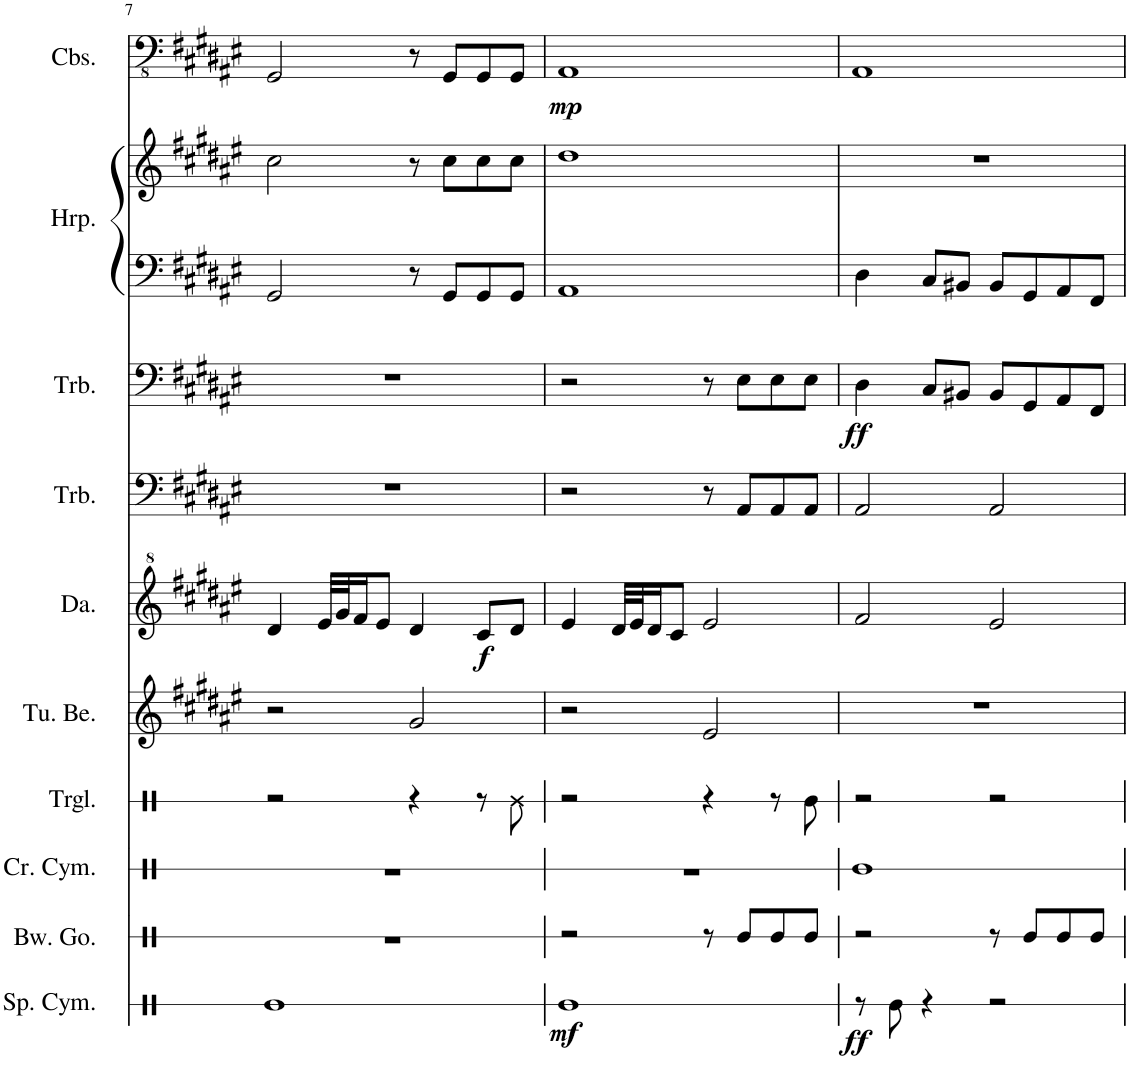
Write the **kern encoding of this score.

**kern	**dynam	**kern	**kern	**kern	**kern	**kern	**dynam	**kern	**kern	**dynam	**kern	**kern	**kern	**dynam
*part10	*part10	*part9	*part8	*part7	*part6	*part5	*part5	*part4	*part3	*part3	*part2	*part2	*part1	*part1
*staff11	*staff11	*staff10	*staff9	*staff8	*staff7	*staff6	*staff6	*staff5	*staff4	*staff4	*staff3	*staff2	*staff1	*staff1
*I"Splash Cymbal	*	*I"Bowl Gongs	*I"Crash Cymbal	*I"Triangle	*I"Tubular Bells	*I"Danso	*	*I"Trombone	*I"Trombone	*	*I"Harp	*	*I"Contrabasses	*
*I'Sp. Cym.	*	*I'Bw. Go.	*I'Cr. Cym.	*I'Trgl.	*I'Tu. Be.	*I'Da.	*	*I'Trb.	*I'Trb.	*	*I'Hrp.	*	*I'Cbs.	*
!!LO:PB:g=z
*clefX	*	*clefX	*clefX	*clefX	*clefG2	*clefG^2	*	*clefF4	*clefF4	*	*clefF4	*clefG2	*clefFv4	*
*	*	*	*	*	*	*	*	*Trd4c7	*Trd4c7	*	*	*	*	*
*k[]	*	*k[]	*k[]	*k[]	*k[f#c#g#d#a#e#]	*k[f#c#g#d#a#e#]	*	*k[f#c#g#d#a#e#]	*k[f#c#g#d#a#e#]	*	*k[f#c#g#d#a#e#]	*k[f#c#g#d#a#e#]	*k[f#c#g#d#a#e#]	*
*M4/4	*	*M4/4	*M4/4	*M4/4	*M4/4	*M4/4	*	*M4/4	*M4/4	*	*M4/4	*M4/4	*M4/4	*
=7	=7	=7	=7	=7	=7	=7	=7	=7	=7	=7	=7	=7	=7	=7
1Re	.	1r	1r	2r	2r	4dd#/	.	1r	1r	.	2GG#/	2cc#\	2GGG#/	.
.	.	.	.	.	.	32ee#/LLL	.	.	.	.	.	.	.	.
.	.	.	.	.	.	32gg#/J	.	.	.	.	.	.	.	.
.	.	.	.	.	.	16ff#/J	.	.	.	.	.	.	.	.
.	.	.	.	.	.	8ee#/J	.	.	.	.	.	.	.	.
.	.	.	.	4r	2g#/	4dd#/	.	.	.	.	8r	8r	8r	.
.	.	.	.	.	.	.	.	.	.	.	8GG#/L	8cc#\L	8GGG#/L	.
!	!	!	!	!	!	!	!LO:DY:b	!	!	!	!	!	!	!
.	.	.	.	8r	.	8cc#/L	f	.	.	.	8GG#/	8cc#\	8GGG#/	.
.	.	.	.	8Re\	.	8dd#/J	.	.	.	.	8GG#/J	8cc#\J	8GGG#/J	.
=8	=8	=8	=8	=8	=8	=8	=8	=8	=8	=8	=8	=8	=8	=8
!	!LO:DY:b	!	!	!	!	!	!	!	!	!	!	!	!	!LO:DY:b
1Re	mf	2r	1r	2r	2r	4ee#/	.	2r	2r	.	1AA#	1dd#	1AAA#	mp
.	.	.	.	.	.	32dd#/LLL	.	.	.	.	.	.	.	.
.	.	.	.	.	.	32ee#/J	.	.	.	.	.	.	.	.
.	.	.	.	.	.	16dd#/J	.	.	.	.	.	.	.	.
.	.	.	.	.	.	8cc#/J	.	.	.	.	.	.	.	.
.	.	8r	.	4r	2e#/	2ee#/	.	8r	8r	.	.	.	.	.
.	.	8Re/L	.	.	.	.	.	8AA#/L	8E#\L	.	.	.	.	.
.	.	8Re/	.	8r	.	.	.	8AA#/	8E#\	.	.	.	.	.
.	.	8Re/J	.	8Re\	.	.	.	8AA#/J	8E#\J	.	.	.	.	.
=9	=9	=9	=9	=9	=9	=9	=9	=9	=9	=9	=9	=9	=9	=9
!	!LO:DY:b	!	!	!	!	!	!	!	!	!LO:DY:b	!	!	!	!
8r	ff	2r	1Re	2r	1r	2ff#/	.	2AA#/	4D#\	ff	4D#\	1r	1AAA#	.
8Re\	.	.	.	.	.	.	.	.	.	.	.	.	.	.
4r	.	.	.	.	.	.	.	.	8C#/L	.	8C#/L	.	.	.
.	.	.	.	.	.	.	.	.	8BB#X/J	.	8BB#X/J	.	.	.
2r	.	8r	.	2r	.	2ee#/	.	2AA#/	8BB#/L	.	8BB#/L	.	.	.
.	.	8Re/L	.	.	.	.	.	.	8GG#/	.	8GG#/	.	.	.
.	.	8Re/	.	.	.	.	.	.	8AA#/	.	8AA#/	.	.	.
.	.	8Re/J	.	.	.	.	.	.	8FF#/J	.	8FF#/J	.	.	.
=	=	=	=	=	=	=	=	=	=	=	=	=	=	=
*-	*-	*-	*-	*-	*-	*-	*-	*-	*-	*-	*-	*-	*-	*-
